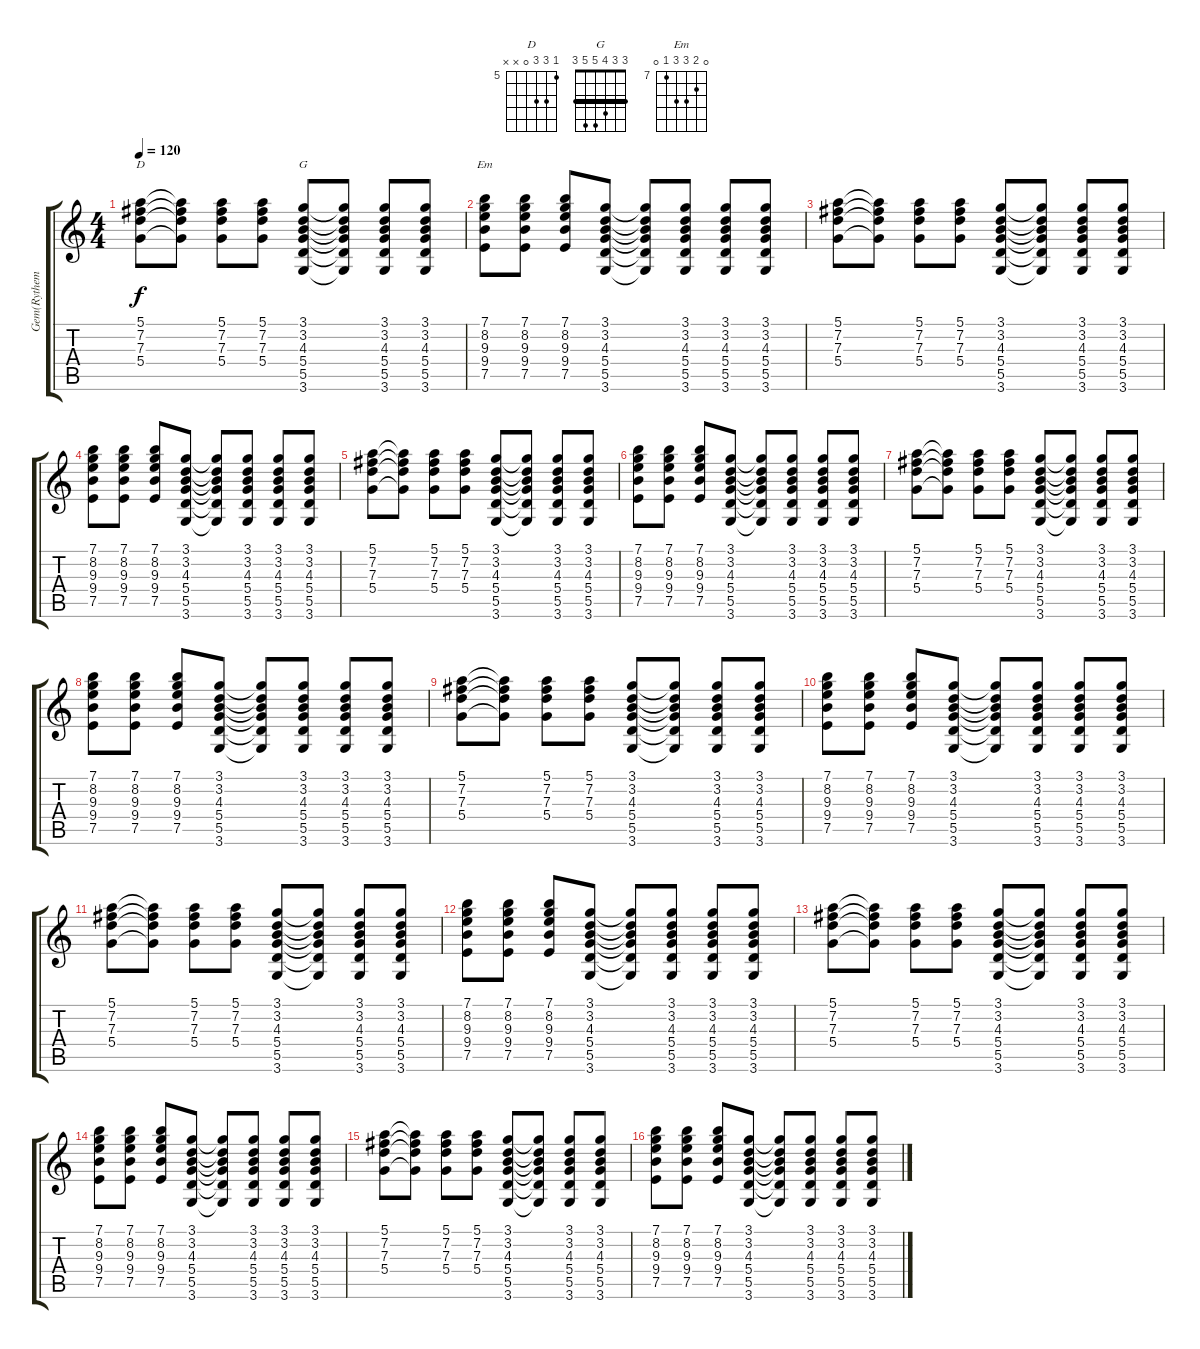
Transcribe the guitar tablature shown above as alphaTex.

\track ("Gem(Rythem Guitar)" "Gem(Rythem") {instrument distortionguitar}
\staff {score tabs}
\tuning (E4 B3 G3 D3 A2 E2) {hide}
\chord ("D" 5 7 7 0 x x) {firstfret 5}
\chord ("G" 3 3 4 5 5 3) {barre 3}
\chord ("Em" 0 8 9 9 7 0) {firstfret 7}
\ts (4 4)
\tempo 120
\clef g2
\ks c
(5.1 7.2 7.3 5.4).8{ch "D" dy f} (5.1{t} 7.2{t} 7.3{t} 5.4{t}).8 (5.1 7.2 7.3 5.4).8 (5.1 7.2 7.3 5.4).8 (3.1 3.2 4.3 5.4 5.5 3.6).8{ch "G"} (3.1{t} 3.2{t} 4.3{t} 5.4{t} 5.5{t} 3.6{t}).8 (3.1 3.2 4.3 5.4 5.5 3.6).8 (3.1 3.2 4.3 5.4 5.5 3.6).8 |
(7.1 8.2 9.3 9.4 7.5).8{ch "Em"} (7.1 8.2 9.3 9.4 7.5).8 (7.1 8.2 9.3 9.4 7.5).8 (3.1 3.2 4.3 5.4 5.5 3.6).8 (3.1{t} 3.2{t} 4.3{t} 5.4{t} 5.5{t} 3.6{t}).8 (3.1 3.2 4.3 5.4 5.5 3.6).8 (3.1 3.2 4.3 5.4 5.5 3.6).8 (3.1 3.2 4.3 5.4 5.5 3.6).8 |
(5.1 7.2 7.3 5.4).8 (5.1{t} 7.2{t} 7.3{t} 5.4{t}).8 (5.1 7.2 7.3 5.4).8 (5.1 7.2 7.3 5.4).8 (3.1 3.2 4.3 5.4 5.5 3.6).8 (3.1{t} 3.2{t} 4.3{t} 5.4{t} 5.5{t} 3.6{t}).8 (3.1 3.2 4.3 5.4 5.5 3.6).8 (3.1 3.2 4.3 5.4 5.5 3.6).8 |
(7.1 8.2 9.3 9.4 7.5).8 (7.1 8.2 9.3 9.4 7.5).8 (7.1 8.2 9.3 9.4 7.5).8 (3.1 3.2 4.3 5.4 5.5 3.6).8 (3.1{t} 3.2{t} 4.3{t} 5.4{t} 5.5{t} 3.6{t}).8 (3.1 3.2 4.3 5.4 5.5 3.6).8 (3.1 3.2 4.3 5.4 5.5 3.6).8 (3.1 3.2 4.3 5.4 5.5 3.6).8 |
(5.1 7.2 7.3 5.4).8 (5.1{t} 7.2{t} 7.3{t} 5.4{t}).8 (5.1 7.2 7.3 5.4).8 (5.1 7.2 7.3 5.4).8 (3.1 3.2 4.3 5.4 5.5 3.6).8 (3.1{t} 3.2{t} 4.3{t} 5.4{t} 5.5{t} 3.6{t}).8 (3.1 3.2 4.3 5.4 5.5 3.6).8 (3.1 3.2 4.3 5.4 5.5 3.6).8 |
(7.1 8.2 9.3 9.4 7.5).8 (7.1 8.2 9.3 9.4 7.5).8 (7.1 8.2 9.3 9.4 7.5).8 (3.1 3.2 4.3 5.4 5.5 3.6).8 (3.1{t} 3.2{t} 4.3{t} 5.4{t} 5.5{t} 3.6{t}).8 (3.1 3.2 4.3 5.4 5.5 3.6).8 (3.1 3.2 4.3 5.4 5.5 3.6).8 (3.1 3.2 4.3 5.4 5.5 3.6).8 |
(5.1 7.2 7.3 5.4).8 (5.1{t} 7.2{t} 7.3{t} 5.4{t}).8 (5.1 7.2 7.3 5.4).8 (5.1 7.2 7.3 5.4).8 (3.1 3.2 4.3 5.4 5.5 3.6).8 (3.1{t} 3.2{t} 4.3{t} 5.4{t} 5.5{t} 3.6{t}).8 (3.1 3.2 4.3 5.4 5.5 3.6).8 (3.1 3.2 4.3 5.4 5.5 3.6).8 |
(7.1 8.2 9.3 9.4 7.5).8 (7.1 8.2 9.3 9.4 7.5).8 (7.1 8.2 9.3 9.4 7.5).8 (3.1 3.2 4.3 5.4 5.5 3.6).8 (3.1{t} 3.2{t} 4.3{t} 5.4{t} 5.5{t} 3.6{t}).8 (3.1 3.2 4.3 5.4 5.5 3.6).8 (3.1 3.2 4.3 5.4 5.5 3.6).8 (3.1 3.2 4.3 5.4 5.5 3.6).8 |
(5.1 7.2 7.3 5.4).8 (5.1{t} 7.2{t} 7.3{t} 5.4{t}).8 (5.1 7.2 7.3 5.4).8 (5.1 7.2 7.3 5.4).8 (3.1 3.2 4.3 5.4 5.5 3.6).8 (3.1{t} 3.2{t} 4.3{t} 5.4{t} 5.5{t} 3.6{t}).8 (3.1 3.2 4.3 5.4 5.5 3.6).8 (3.1 3.2 4.3 5.4 5.5 3.6).8 |
(7.1 8.2 9.3 9.4 7.5).8 (7.1 8.2 9.3 9.4 7.5).8 (7.1 8.2 9.3 9.4 7.5).8 (3.1 3.2 4.3 5.4 5.5 3.6).8 (3.1{t} 3.2{t} 4.3{t} 5.4{t} 5.5{t} 3.6{t}).8 (3.1 3.2 4.3 5.4 5.5 3.6).8 (3.1 3.2 4.3 5.4 5.5 3.6).8 (3.1 3.2 4.3 5.4 5.5 3.6).8 |
(5.1 7.2 7.3 5.4).8 (5.1{t} 7.2{t} 7.3{t} 5.4{t}).8 (5.1 7.2 7.3 5.4).8 (5.1 7.2 7.3 5.4).8 (3.1 3.2 4.3 5.4 5.5 3.6).8 (3.1{t} 3.2{t} 4.3{t} 5.4{t} 5.5{t} 3.6{t}).8 (3.1 3.2 4.3 5.4 5.5 3.6).8 (3.1 3.2 4.3 5.4 5.5 3.6).8 |
(7.1 8.2 9.3 9.4 7.5).8 (7.1 8.2 9.3 9.4 7.5).8 (7.1 8.2 9.3 9.4 7.5).8 (3.1 3.2 4.3 5.4 5.5 3.6).8 (3.1{t} 3.2{t} 4.3{t} 5.4{t} 5.5{t} 3.6{t}).8 (3.1 3.2 4.3 5.4 5.5 3.6).8 (3.1 3.2 4.3 5.4 5.5 3.6).8 (3.1 3.2 4.3 5.4 5.5 3.6).8 |
(5.1 7.2 7.3 5.4).8 (5.1{t} 7.2{t} 7.3{t} 5.4{t}).8 (5.1 7.2 7.3 5.4).8 (5.1 7.2 7.3 5.4).8 (3.1 3.2 4.3 5.4 5.5 3.6).8 (3.1{t} 3.2{t} 4.3{t} 5.4{t} 5.5{t} 3.6{t}).8 (3.1 3.2 4.3 5.4 5.5 3.6).8 (3.1 3.2 4.3 5.4 5.5 3.6).8 |
(7.1 8.2 9.3 9.4 7.5).8 (7.1 8.2 9.3 9.4 7.5).8 (7.1 8.2 9.3 9.4 7.5).8 (3.1 3.2 4.3 5.4 5.5 3.6).8 (3.1{t} 3.2{t} 4.3{t} 5.4{t} 5.5{t} 3.6{t}).8 (3.1 3.2 4.3 5.4 5.5 3.6).8 (3.1 3.2 4.3 5.4 5.5 3.6).8 (3.1 3.2 4.3 5.4 5.5 3.6).8 |
(5.1 7.2 7.3 5.4).8 (5.1{t} 7.2{t} 7.3{t} 5.4{t}).8 (5.1 7.2 7.3 5.4).8 (5.1 7.2 7.3 5.4).8 (3.1 3.2 4.3 5.4 5.5 3.6).8 (3.1{t} 3.2{t} 4.3{t} 5.4{t} 5.5{t} 3.6{t}).8 (3.1 3.2 4.3 5.4 5.5 3.6).8 (3.1 3.2 4.3 5.4 5.5 3.6).8 |
(7.1 8.2 9.3 9.4 7.5).8 (7.1 8.2 9.3 9.4 7.5).8 (7.1 8.2 9.3 9.4 7.5).8 (3.1 3.2 4.3 5.4 5.5 3.6).8 (3.1{t} 3.2{t} 4.3{t} 5.4{t} 5.5{t} 3.6{t}).8 (3.1 3.2 4.3 5.4 5.5 3.6).8 (3.1 3.2 4.3 5.4 5.5 3.6).8 (3.1 3.2 4.3 5.4 5.5 3.6).8
